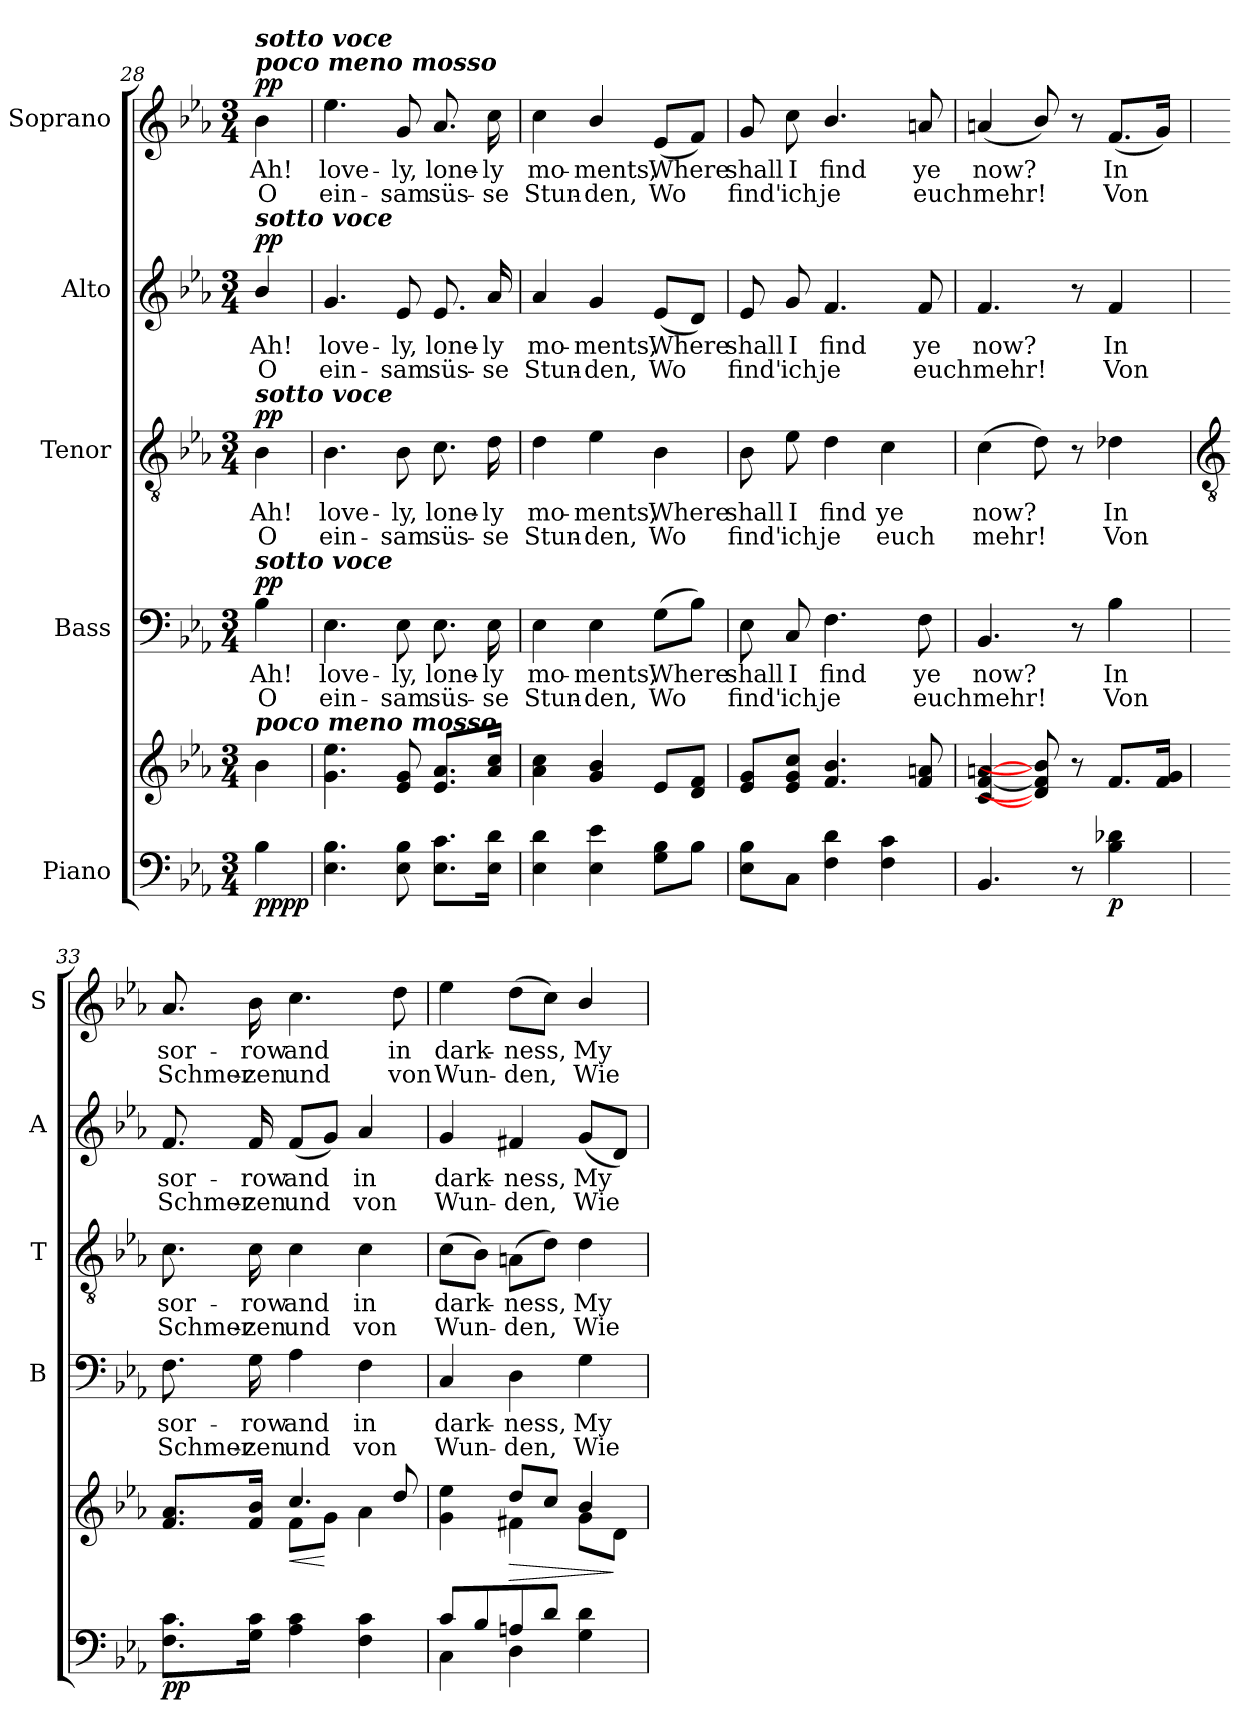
**kern	**kern	**dynam	**kern	**text	**text	**dynam	**kern	**text	**text	**dynam	**kern	**text	**text	**dynam	**kern	**text	**text	**dynam
*part5	*part5	*part5	*part4	*part4	*part4	*part4	*part3	*part3	*part3	*part3	*part2	*part2	*part2	*part2	*part1	*part1	*part1	*part1
*staff6	*staff5	*staff5/6	*staff4	*staff4	*staff4	*staff4	*staff3	*staff3	*staff3	*staff3	*staff2	*staff2	*staff2	*staff2	*staff1	*staff1	*staff1	*staff1
*I"Piano	*	*	*I"Bass	*	*	*	*I"Tenor	*	*	*	*I"Alto	*	*	*	*I"Soprano	*	*	*
*	*	*	*I'B	*	*	*	*I'T	*	*	*	*I'A	*	*	*	*I'S	*	*	*
!!LO:LB:g=z
*clefF4	*clefG2	*	*clefF4	*	*	*	*clefGv2	*	*	*	*clefG2	*	*	*	*clefG2	*	*	*
*k[b-e-a-]	*k[b-e-a-]	*	*k[b-e-a-]	*	*	*	*k[b-e-a-]	*	*	*	*k[b-e-a-]	*	*	*	*k[b-e-a-]	*	*	*
*E-:	*E-:	*	*E-:	*	*	*	*E-:	*	*	*	*E-:	*	*	*	*E-:	*	*	*
*M3/4	*M3/4	*	*M3/4	*	*	*	*M3/4	*	*	*	*M3/4	*	*	*	*M3/4	*	*	*
=28	=28	=28	=28	=28	=28	=28	=28	=28	=28	=28	=28	=28	=28	=28	=28	=28	=28	=28
!	!	!	!	!	!	!	!	!	!	!	!	!	!	!	!LO:TX:a:Bi:t=poco meno mosso	!	!	!
!	!	!	!	!	!	!	!	!	!	!	!	!	!	!	!LO:TX:a:Bi:t=sotto voce	!	!	!
!	!	!	!	!	!	!	!	!	!	!	!LO:TX:a:Bi:t=sotto voce	!	!	!	!	!	!	!
!	!	!	!	!	!	!	!LO:TX:a:Bi:t=sotto voce	!	!	!	!	!	!	!	!	!	!	!
!	!	!	!LO:TX:a:Bi:t=sotto voce	!	!	!	!	!	!	!	!	!	!	!	!	!	!	!
!	!LO:TX:a:Bi:t=poco meno mosso	!	!	!	!	!	!	!	!	!	!	!	!	!	!	!	!	!
!	!	!LO:DY:b=2	!	!LO:LY:b	!LO:LY:b	!	!	!LO:LY:b	!LO:LY:b	!	!	!LO:LY:b	!LO:LY:b	!	!	!LO:LY:b	!LO:LY:b	!
!	!	!LO:DY:n=1:b	!	!	!	!LO:DY:b	!	!	!	!LO:DY:b	!	!	!	!LO:DY:b	!	!	!	!LO:DY:b
4B-\	4b-\	pp pp	4B-	Ah!	O	pp	4B-	Ah!	O	pp	4b-/	Ah!	O	pp	4b-	Ah!	O	pp
=29	=29	=29	=29	=29	=29	=29	=29	=29	=29	=29	=29	=29	=29	=29	=29	=29	=29	=29
!	!	!	!	!LO:LY:b	!LO:LY:b	!	!	!LO:LY:b	!LO:LY:b	!	!	!LO:LY:b	!LO:LY:b	!	!	!LO:LY:b	!LO:LY:b	!
4.E- 4.B-	4.g 4.ee-	.	4.E-	love-	-ein-	.	4.B-	love-	-ein-	.	4.g	love-	-ein-	.	4.ee-	love-	-ein-	.
!	!	!	!	!LO:LY:b	!LO:LY:b	!	!	!LO:LY:b	!LO:LY:b	!	!	!LO:LY:b	!LO:LY:b	!	!	!LO:LY:b	!LO:LY:b	!
8E- 8B-	8e- 8g	.	8E-	-ly,	sam	.	8B-	-ly,	sam	.	8e-	-ly,	sam	.	8g	-ly,	sam	.
!	!	!	!	!LO:LY:b	!LO:LY:b	!	!	!LO:LY:b	!LO:LY:b	!	!	!LO:LY:b	!LO:LY:b	!	!	!LO:LY:b	!LO:LY:b	!
8.E- 8.cL	8.e- 8.a-L	.	8.E-	lone-	-süs-	.	8.c	lone-	-süs-	.	8.e-	lone-	-süs-	.	8.a-	lone-	-süs-	.
!	!	!	!	!LO:LY:b	!LO:LY:b	!	!	!LO:LY:b	!LO:LY:b	!	!	!LO:LY:b	!LO:LY:b	!	!	!LO:LY:b	!LO:LY:b	!
16E- 16dJ	16a- 16ccJ	.	16E-	-ly	se	.	16d	-ly	se	.	16a-	-ly	se	.	16cc	-ly	se	.
=30	=30	=30	=30	=30	=30	=30	=30	=30	=30	=30	=30	=30	=30	=30	=30	=30	=30	=30
!	!	!	!	!LO:LY:b	!LO:LY:b	!	!	!LO:LY:b	!LO:LY:b	!	!	!LO:LY:b	!LO:LY:b	!	!	!LO:LY:b	!LO:LY:b	!
4E- 4d	4a- 4cc	.	4E-	mo-	-Stun-	.	4d	mo-	-Stun-	.	4a-	mo-	-Stun-	.	4cc	mo-	-Stun-	.
!	!	!	!	!LO:LY:b	!LO:LY:b	!	!	!LO:LY:b	!LO:LY:b	!	!	!LO:LY:b	!LO:LY:b	!	!	!LO:LY:b	!LO:LY:b	!
4E- 4e-	4g/ 4b-/	.	4E-	-ments,	den,	.	4e-	-ments,	den,	.	4g	-ments,	den,	.	4b-/	-ments,	den,	.
!	!	!	!	!LO:LY:b	!LO:LY:b	!	!	!LO:LY:b	!LO:LY:b	!	!	!LO:LY:b	!LO:LY:b	!	!	!LO:LY:b	!LO:LY:b	!
8G 8B-L	8e-L	.	(>8GL	Where	Wo	.	4B-	Where	Wo	.	(<8e-L	Where	Wo	.	(<8e-L	Where	Wo	.
8B-J	8d 8fJ	.	8B-J)	.	.	.	.	.	.	.	8dJ)	.	.	.	8fJ)	.	.	.
=31	=31	=31	=31	=31	=31	=31	=31	=31	=31	=31	=31	=31	=31	=31	=31	=31	=31	=31
!	!	!	!	!LO:LY:b	!LO:LY:b	!	!	!LO:LY:b	!LO:LY:b	!	!	!LO:LY:b	!LO:LY:b	!	!	!LO:LY:b	!LO:LY:b	!
8E- 8B-L	8e- 8gL	.	8E-	shall	find'	.	8B-	shall	find'	.	8e-	shall	find'	.	8g	shall	find'	.
!	!	!	!	!LO:LY:b	!LO:LY:b	!	!	!LO:LY:b	!LO:LY:b	!	!	!LO:LY:b	!LO:LY:b	!	!	!LO:LY:b	!LO:LY:b	!
8CJ	8e- 8g 8ccJ	.	8C	I	ich	.	8e-	I	ich	.	8g	I	ich	.	8cc	I	ich	.
!	!	!	!	!LO:LY:b	!LO:LY:b	!	!	!LO:LY:b	!LO:LY:b	!	!	!LO:LY:b	!LO:LY:b	!	!	!LO:LY:b	!LO:LY:b	!
4F 4d	4.f/ 4.b-/	.	4.F	find	je	.	4d	find	je	.	4.f	find	je	.	4.b-/	find	je	.
!	!	!	!	!	!	!	!	!LO:LY:b	!LO:LY:b	!	!	!	!	!	!	!	!	!
4F 4c	.	.	.	.	.	.	4c	ye	euch	.	.	.	.	.	.	.	.	.
!	!	!	!	!LO:LY:b	!LO:LY:b	!	!	!	!	!	!	!LO:LY:b	!LO:LY:b	!	!	!LO:LY:b	!LO:LY:b	!
.	8f 8an	.	8F	ye	euch	.	.	.	.	.	8f	ye	euch	.	8an	ye	euch	.
=32	=32	=32	=32	=32	=32	=32	=32	=32	=32	=32	=32	=32	=32	=32	=32	=32	=32	=32
!	!	!	!	!LO:LY:b	!LO:LY:b	!	!	!LO:LY:b	!LO:LY:b	!	!	!LO:LY:b	!LO:LY:b	!	!	!LO:LY:b	!LO:LY:b	!
4.BB-	[4c [4f [4an	.	4.BB-	now?	mehr!	.	(>4c	now?	mehr!	.	4.f	now?	mehr!	.	(<4an	now?	mehr!	.
.	8d/] 8f/] 8b-/]	.	.	.	.	.	8d)	.	.	.	.	.	.	.	8b-/)	.	.	.
8r	8r	.	8r	.	.	.	8r	.	.	.	8r	.	.	.	8r	.	.	.
!	!	!LO:DY:b=2	!	!LO:LY:b	!LO:LY:b	!	!	!LO:LY:b	!LO:LY:b	!	!	!LO:LY:b	!LO:LY:b	!	!	!LO:LY:b	!LO:LY:b	!
4B-\ 4d-X\	8.fL	p	4B-	In	Von	.	4d-X	In	Von	.	4f	In	Von	.	(<8.fL	In	Von	.
.	16f 16gJ	.	.	.	.	.	.	.	.	.	.	.	.	.	16gJ)	.	.	.
!!LO:LB:g=z
=33	=33	=33	=33	=33	=33	=33	=33	=33	=33	=33	=33	=33	=33	=33	=33	=33	=33	=33
*	*	*	*	*	*	*	*clefGv2	*	*	*	*	*	*	*	*	*	*	*
*^	*^	*	*	*	*	*	*	*	*	*	*	*	*	*	*	*	*	*
!	!	!	!	!LO:DY:b=2	!	!LO:LY:b	!LO:LY:b	!	!	!LO:LY:b	!LO:LY:b	!	!	!LO:LY:b	!LO:LY:b	!	!	!LO:LY:b	!LO:LY:b	!
2.ryy	8.F 8.cL	8.f/ 8.a-/L	4ryy	pp	8.F	sor-	-Schmer-	.	8.c	sor-	-Schmer-	.	8.f	sor-	-Schmer-	.	8.a-	sor-	-Schmer-	.
!	!	!	!	!	!	!LO:LY:b	!LO:LY:b	!	!	!LO:LY:b	!LO:LY:b	!	!	!LO:LY:b	!LO:LY:b	!	!	!LO:LY:b	!LO:LY:b	!
.	16G 16cJ	16f/ 16b-/J	.	.	16G	-row	zen	.	16c	-row	zen	.	16f	-row	zen	.	16b-	-row	zen	.
!	!	!	!	!LO:HP:b	!	!LO:LY:b	!LO:LY:b	!	!	!LO:LY:b	!LO:LY:b	!	!	!LO:LY:b	!LO:LY:b	!	!	!LO:LY:b	!LO:LY:b	!
.	4A-\ 4c\	4.cc/	8f\L	<	4A-	and	und	.	4c	and	und	.	(<8fL	and	und	.	4.cc	and	und	.
.	.	.	8g\J	[	.	.	.	.	.	.	.	.	8gJ)	.	.	.	.	.	.	.
!	!	!	!	!	!	!LO:LY:b	!LO:LY:b	!	!	!LO:LY:b	!LO:LY:b	!	!	!LO:LY:b	!LO:LY:b	!	!	!	!	!
.	4F 4c	.	4a-\	.	4F	in	von	.	4c	in	von	.	4a-	in	von	.	.	.	.	.
!	!	!	!	!	!	!	!	!	!	!	!	!	!	!	!	!	!	!LO:LY:b	!LO:LY:b	!
.	.	8dd/	.	.	.	.	.	.	.	.	.	.	.	.	.	.	8dd	in	von	.
=34	=34	=34	=34	=34	=34	=34	=34	=34	=34	=34	=34	=34	=34	=34	=34	=34	=34	=34	=34	=34
!	!	!	!	!	!	!LO:LY:b	!LO:LY:b	!	!	!LO:LY:b	!LO:LY:b	!	!	!LO:LY:b	!LO:LY:b	!	!	!LO:LY:b	!LO:LY:b	!
8c/L	4C\	4g\ 4ee-\	4ryy	.	4C	dark-	-Wun-	.	(>8cL	dark-	Wun-	.	4g	dark-	-Wun-	.	4ee-	dark-	-Wun-	.
8B-/	.	.	.	.	.	.	.	.	8B-J)	.	.	.	.	.	.	.	.	.	.	.
!	!	!	!	!LO:HP:b	!	!LO:LY:b	!LO:LY:b	!	!	!LO:LY:b	!LO:LY:b	!	!	!LO:LY:b	!LO:LY:b	!	!	!LO:LY:b	!LO:LY:b	!
8An/	4D\	8dd/L	4f#X\	>	4D	-ness,	den,	.	(>8AnL	ness,	den,	.	4f#X	-ness,	den,	.	(>8ddL	-ness,	den,	.
8d/J	.	8cc/J	.	.	.	.	.	.	8dJ)	.	.	.	.	.	.	.	8ccJ)	.	.	.
!	!	!	!	!	!	!LO:LY:b	!LO:LY:b	!	!	!LO:LY:b	!LO:LY:b	!	!	!LO:LY:b	!LO:LY:b	!	!	!LO:LY:b	!LO:LY:b	!
4ryy	4G 4d	4b-/	8g\L	.	4G	My	Wie	.	4d	My	Wie	.	(<8gL	My	Wie	.	4b-/	My	Wie	.
.	.	.	8d\J	]	.	.	.	.	.	.	.	.	8dJ)	.	.	.	.	.	.	.
*v	*v	*	*	*	*	*	*	*	*	*	*	*	*	*	*	*	*	*	*	*
*	*v	*v	*	*	*	*	*	*	*	*	*	*	*	*	*	*	*	*	*
=	=	=	=	=	=	=	=	=	=	=	=	=	=	=	=	=	=	=
*-	*-	*-	*-	*-	*-	*-	*-	*-	*-	*-	*-	*-	*-	*-	*-	*-	*-	*-
